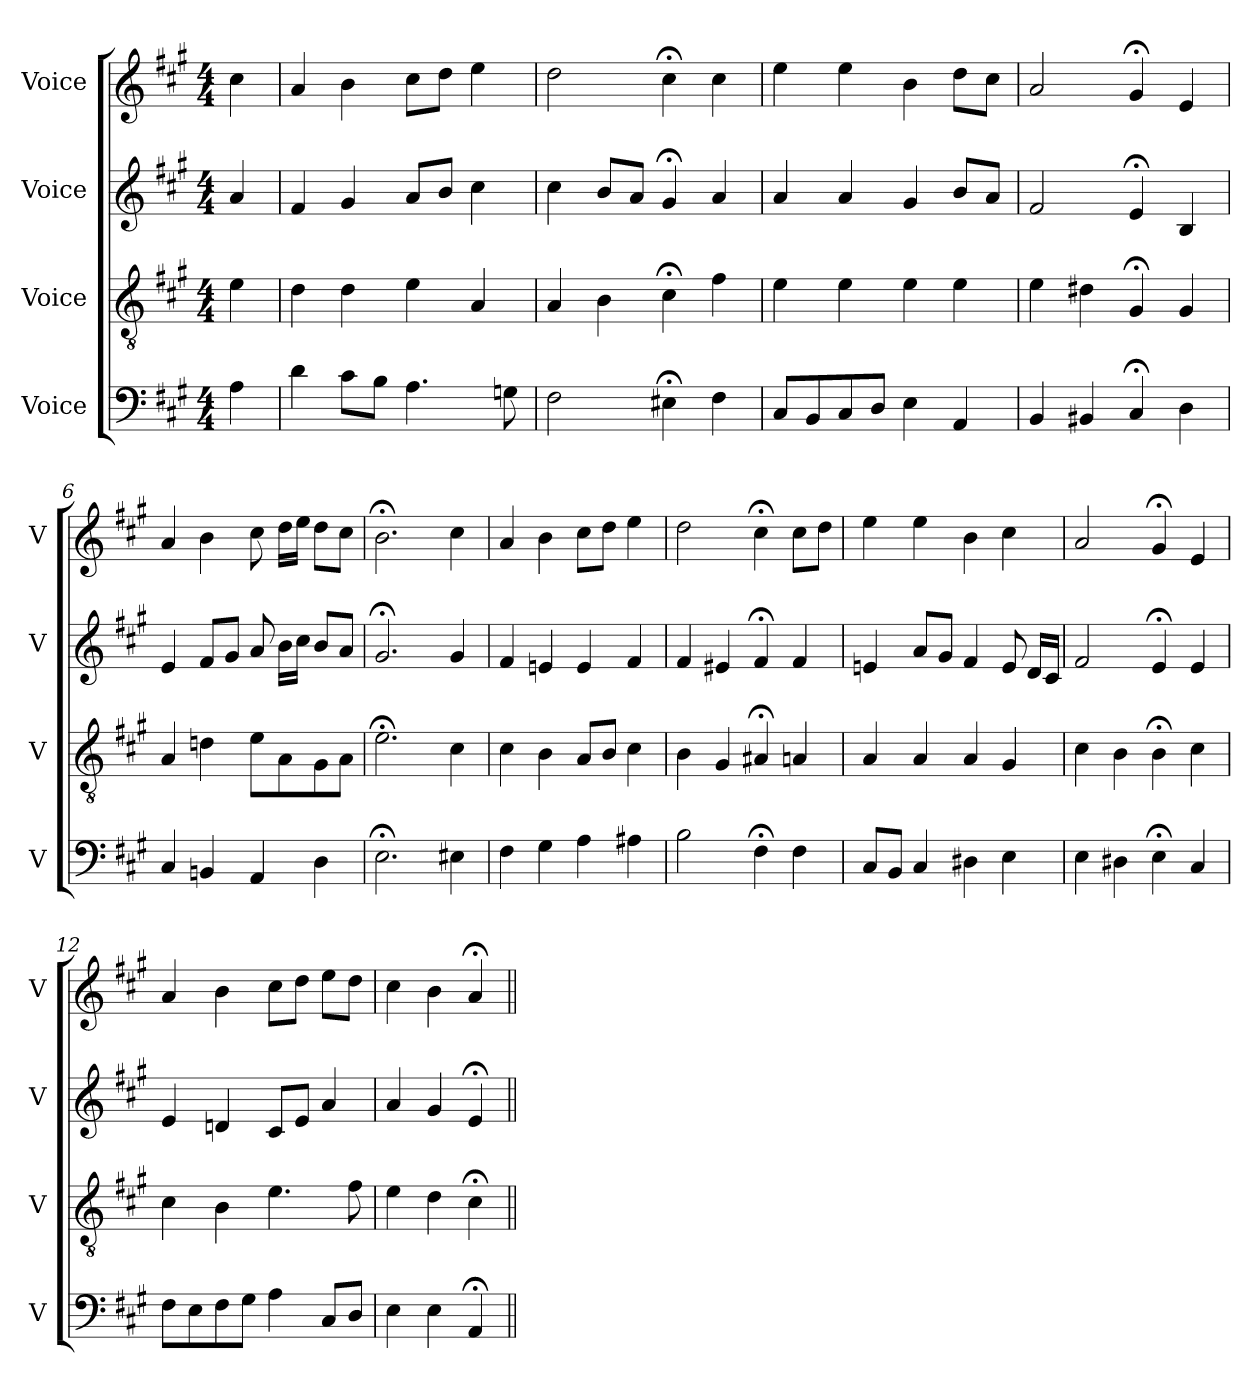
**kern	**kern	**kern	**kern
*part4	*part3	*part2	*part1
*staff4	*staff3	*staff2	*staff1
*I"Voice	*I"Voice	*I"Voice	*I"Voice
*I'V	*I'V	*I'V	*I'V
*clefF4	*clefGv2	*clefG2	*clefG2
*k[f#c#g#]	*k[f#c#g#]	*k[f#c#g#]	*k[f#c#g#]
*M4/4	*M4/4	*M4/4	*M4/4
*MM100	*MM100	*MM100	*MM100
=1	=1	=1	=1
4A\	4e\	4a/	4cc#\
=2	=2	=2	=2
4d\	4d\	4f#/	4a/
8c#\L	4d\	4g#/	4b\
8B\J	.	.	.
4.A\	4e\	8a/L	8cc#\L
.	.	8b/J	8dd\J
.	4A/	4cc#\	4ee\
8Gn\	.	.	.
=3	=3	=3	=3
2F#\	4A/	4cc#\	2dd\
.	4B\	8b/L	.
.	.	8a/J	.
4E#X;\	4c#;\	4g#;/	4cc#;\
4F#\	4f#\	4a/	4cc#\
=4	=4	=4	=4
8C#/L	4e\	4a/	4ee\
8BB/	.	.	.
8C#/	4e\	4a/	4ee\
8D/J	.	.	.
4E\	4e\	4g#/	4b\
4AA/	4e\	8b/L	8dd\L
.	.	8a/J	8cc#\J
=5	=5	=5	=5
4BB/	4e\	2f#/	2a/
4BB#X/	4d#X\	.	.
4C#;/	4G#;/	4e;/	4g#;/
4D\	4G#/	4B/	4e/
=6	=6	=6	=6
4C#/	4A/	4e/	4a/
4BBn/	4dn\	8f#/L	4b\
.	.	8g#/J	.
4AA/	8e\L	8a/	8cc#\
.	8A\	16b\LL	16dd\LL
.	.	16cc#\JJ	16ee\JJ
4D\	8G#\	8b/L	8dd\L
.	8A\J	8a/J	8cc#\J
=7	=7	=7	=7
2.E;\	2.e;\	2.g#;/	2.b;\
4E#X\	4c#\	4g#/	4cc#\
!!LO:LB:g=z
=8	=8	=8	=8
4F#\	4c#\	4f#/	4a/
4G#\	4B\	4en/	4b\
4A\	8A/L	4e/	8cc#\L
.	8B/J	.	8dd\J
4A#X\	4c#\	4f#/	4ee\
=9	=9	=9	=9
2B\	4B\	4f#/	2dd\
.	4G#/	4e#X/	.
4F#;\	4A#X;/	4f#;/	4cc#;\
4F#\	4An/	4f#/	8cc#\L
.	.	.	8dd\J
=10	=10	=10	=10
8C#/L	4A/	4en/	4ee\
8BB/J	.	.	.
4C#/	4A/	8a/L	4ee\
.	.	8g#/J	.
4D#X\	4A/	4f#/	4b\
4E\	4G#/	8e/	4cc#\
.	.	16d/LL	.
.	.	16c#/JJ	.
=11	=11	=11	=11
4E\	4c#\	2f#/	2a/
4D#X\	4B\	.	.
4E;\	4B;\	4e;/	4g#;/
4C#/	4c#\	4e/	4e/
=12	=12	=12	=12
8F#\L	4c#\	4e/	4a/
8E\	.	.	.
8F#\	4B\	4dn/	4b\
8G#\J	.	.	.
4A\	4.e\	8c#/L	8cc#\L
.	.	8e/J	8dd\J
8C#/L	.	4a/	8ee\L
8D/J	8f#\	.	8dd\J
=13	=13	=13	=13
4E\	4e\	4a/	4cc#\
4E\	4d\	4g#/	4b\
4AA;/	4c#;\	4e;/	4a;/
=||	=||	=||	=||
*-	*-	*-	*-
